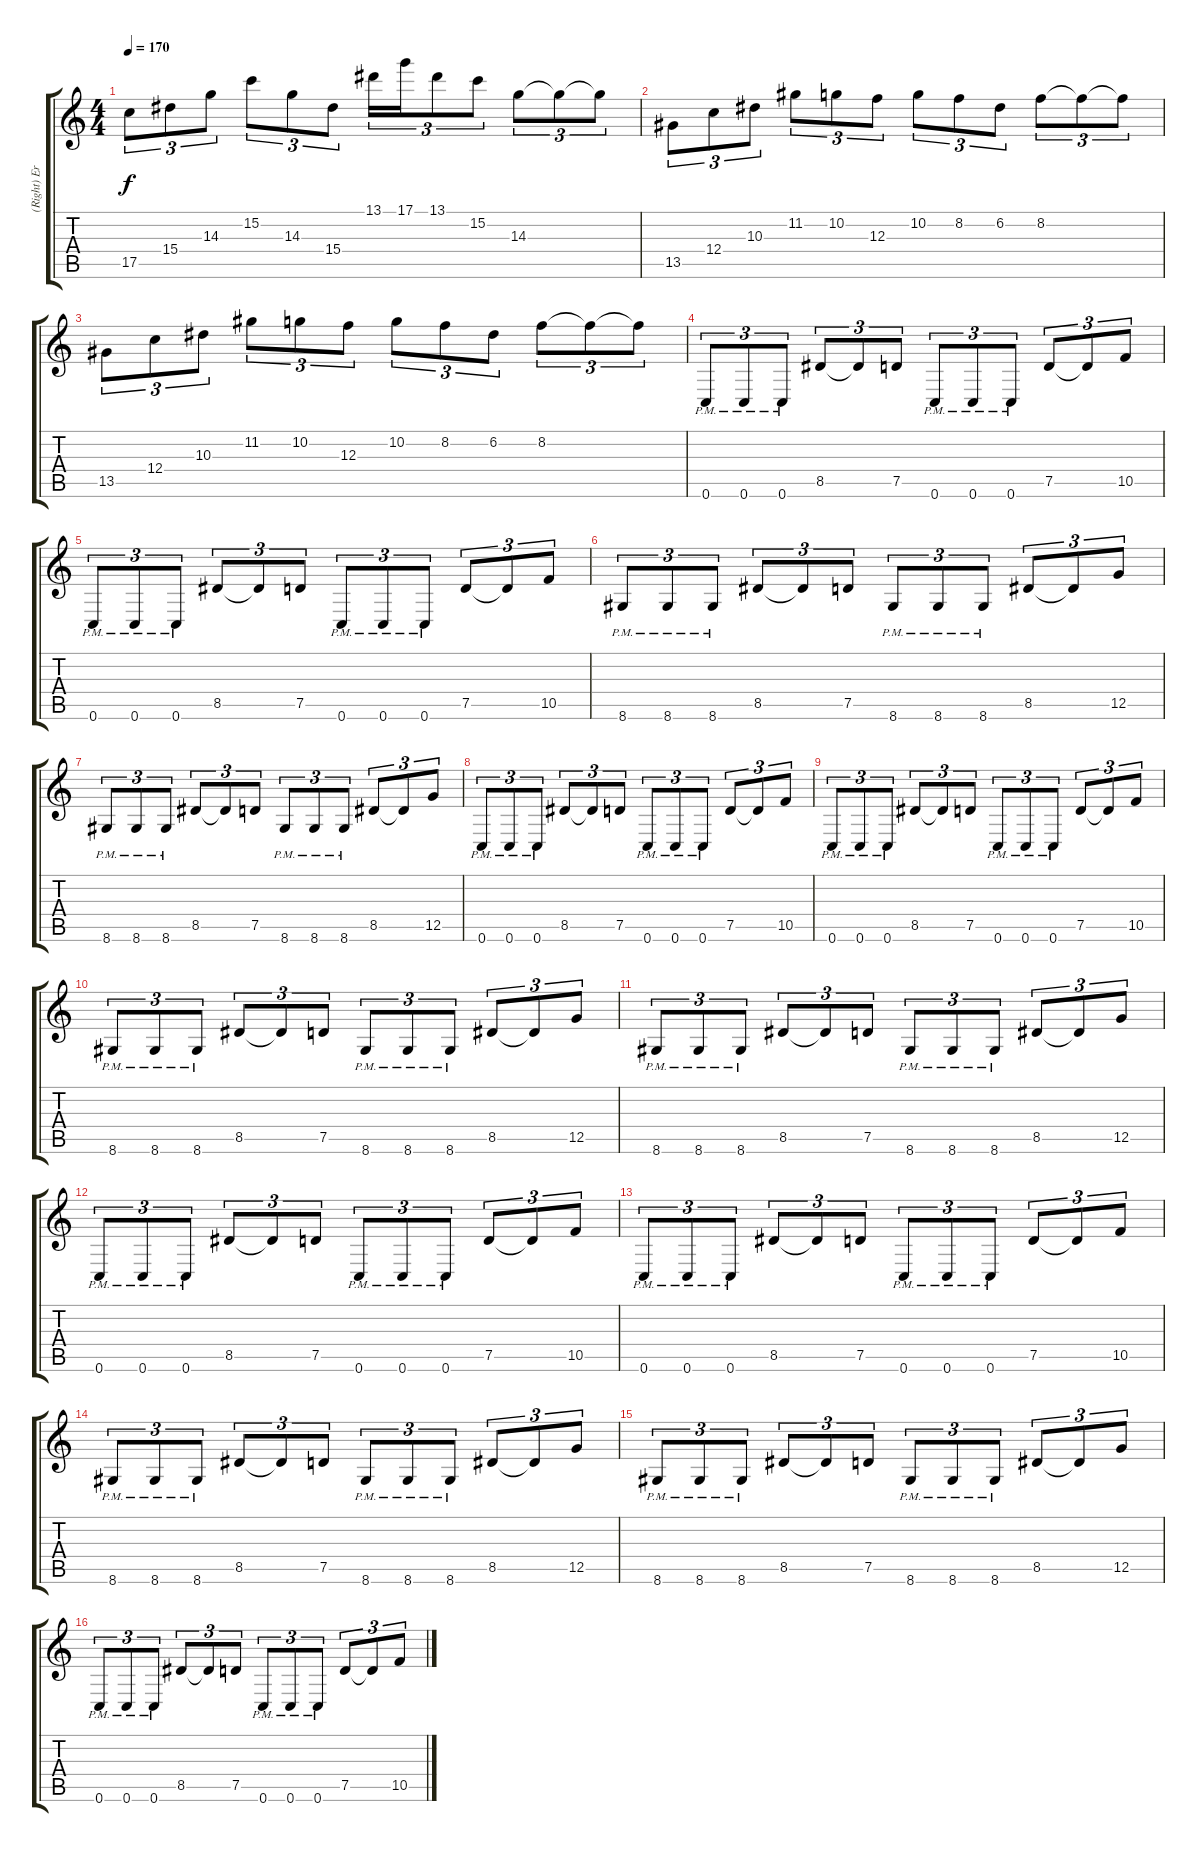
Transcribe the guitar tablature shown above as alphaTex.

\track ("(Right) Ernie" "(Right) Er") {instrument distortionguitar}
\staff {score tabs}
\tuning (D4 A3 F3 C3 G2 C2) {hide}
\ts (4 4)
\tempo 170
\clef g2
\ks c
17.5.8{tu (3 2) dy f} 15.4.8{tu (3 2)} 14.3.8{tu (3 2)} 15.2.8{tu (3 2)} 14.3.8{tu (3 2)} 15.4.8{tu (3 2)} 13.1.16{tu (3 2)} 17.1.16{tu (3 2)} 13.1.8{tu (3 2)} 15.2.8{tu (3 2)} 14.3.8{tu (3 2)} 14.3{t}.8{tu (3 2)} 14.3{t}.8{tu (3 2)} |
13.5.8{tu (3 2)} 12.4.8{tu (3 2)} 10.3.8{tu (3 2)} 11.2.8{tu (3 2)} 10.2.8{tu (3 2)} 12.3.8{tu (3 2)} 10.2.8{tu (3 2)} 8.2.8{tu (3 2)} 6.2.8{tu (3 2)} 8.2.8{tu (3 2)} 8.2{t}.8{tu (3 2)} 8.2{t}.8{tu (3 2)} |
13.5.8{tu (3 2)} 12.4.8{tu (3 2)} 10.3.8{tu (3 2)} 11.2.8{tu (3 2)} 10.2.8{tu (3 2)} 12.3.8{tu (3 2)} 10.2.8{tu (3 2)} 8.2.8{tu (3 2)} 6.2.8{tu (3 2)} 8.2.8{tu (3 2)} 8.2{t}.8{tu (3 2)} 8.2{t}.8{tu (3 2)} |
0.6{pm}.8{tu (3 2) balance 16 instrument distortionguitar} 0.6{pm}.8{tu (3 2)} 0.6{pm}.8{tu (3 2)} 8.5.8{tu (3 2)} 8.5{t}.8{tu (3 2)} 7.5.8{tu (3 2)} 0.6{pm}.8{tu (3 2)} 0.6{pm}.8{tu (3 2)} 0.6{pm}.8{tu (3 2)} 7.5.8{tu (3 2)} 7.5{t}.8{tu (3 2)} 10.5.8{tu (3 2)} |
0.6{pm}.8{tu (3 2)} 0.6{pm}.8{tu (3 2)} 0.6{pm}.8{tu (3 2)} 8.5.8{tu (3 2)} 8.5{t}.8{tu (3 2)} 7.5.8{tu (3 2)} 0.6{pm}.8{tu (3 2)} 0.6{pm}.8{tu (3 2)} 0.6{pm}.8{tu (3 2)} 7.5.8{tu (3 2)} 7.5{t}.8{tu (3 2)} 10.5.8{tu (3 2)} |
8.6{pm}.8{tu (3 2)} 8.6{pm}.8{tu (3 2)} 8.6{pm}.8{tu (3 2)} 8.5.8{tu (3 2)} 8.5{t}.8{tu (3 2)} 7.5.8{tu (3 2)} 8.6{pm}.8{tu (3 2)} 8.6{pm}.8{tu (3 2)} 8.6{pm}.8{tu (3 2)} 8.5.8{tu (3 2)} 8.5{t}.8{tu (3 2)} 12.5.8{tu (3 2)} |
8.6{pm}.8{tu (3 2)} 8.6{pm}.8{tu (3 2)} 8.6{pm}.8{tu (3 2)} 8.5.8{tu (3 2)} 8.5{t}.8{tu (3 2)} 7.5.8{tu (3 2)} 8.6{pm}.8{tu (3 2)} 8.6{pm}.8{tu (3 2)} 8.6{pm}.8{tu (3 2)} 8.5.8{tu (3 2)} 8.5{t}.8{tu (3 2)} 12.5.8{tu (3 2)} |
0.6{pm}.8{tu (3 2)} 0.6{pm}.8{tu (3 2)} 0.6{pm}.8{tu (3 2)} 8.5.8{tu (3 2)} 8.5{t}.8{tu (3 2)} 7.5.8{tu (3 2)} 0.6{pm}.8{tu (3 2)} 0.6{pm}.8{tu (3 2)} 0.6{pm}.8{tu (3 2)} 7.5.8{tu (3 2)} 7.5{t}.8{tu (3 2)} 10.5.8{tu (3 2)} |
0.6{pm}.8{tu (3 2)} 0.6{pm}.8{tu (3 2)} 0.6{pm}.8{tu (3 2)} 8.5.8{tu (3 2)} 8.5{t}.8{tu (3 2)} 7.5.8{tu (3 2)} 0.6{pm}.8{tu (3 2)} 0.6{pm}.8{tu (3 2)} 0.6{pm}.8{tu (3 2)} 7.5.8{tu (3 2)} 7.5{t}.8{tu (3 2)} 10.5.8{tu (3 2)} |
8.6{pm}.8{tu (3 2)} 8.6{pm}.8{tu (3 2)} 8.6{pm}.8{tu (3 2)} 8.5.8{tu (3 2)} 8.5{t}.8{tu (3 2)} 7.5.8{tu (3 2)} 8.6{pm}.8{tu (3 2)} 8.6{pm}.8{tu (3 2)} 8.6{pm}.8{tu (3 2)} 8.5.8{tu (3 2)} 8.5{t}.8{tu (3 2)} 12.5.8{tu (3 2)} |
8.6{pm}.8{tu (3 2)} 8.6{pm}.8{tu (3 2)} 8.6{pm}.8{tu (3 2)} 8.5.8{tu (3 2)} 8.5{t}.8{tu (3 2)} 7.5.8{tu (3 2)} 8.6{pm}.8{tu (3 2)} 8.6{pm}.8{tu (3 2)} 8.6{pm}.8{tu (3 2)} 8.5.8{tu (3 2)} 8.5{t}.8{tu (3 2)} 12.5.8{tu (3 2)} |
0.6{pm}.8{tu (3 2)} 0.6{pm}.8{tu (3 2)} 0.6{pm}.8{tu (3 2)} 8.5.8{tu (3 2)} 8.5{t}.8{tu (3 2)} 7.5.8{tu (3 2)} 0.6{pm}.8{tu (3 2)} 0.6{pm}.8{tu (3 2)} 0.6{pm}.8{tu (3 2)} 7.5.8{tu (3 2)} 7.5{t}.8{tu (3 2)} 10.5.8{tu (3 2)} |
0.6{pm}.8{tu (3 2)} 0.6{pm}.8{tu (3 2)} 0.6{pm}.8{tu (3 2)} 8.5.8{tu (3 2)} 8.5{t}.8{tu (3 2)} 7.5.8{tu (3 2)} 0.6{pm}.8{tu (3 2)} 0.6{pm}.8{tu (3 2)} 0.6{pm}.8{tu (3 2)} 7.5.8{tu (3 2)} 7.5{t}.8{tu (3 2)} 10.5.8{tu (3 2)} |
8.6{pm}.8{tu (3 2)} 8.6{pm}.8{tu (3 2)} 8.6{pm}.8{tu (3 2)} 8.5.8{tu (3 2)} 8.5{t}.8{tu (3 2)} 7.5.8{tu (3 2)} 8.6{pm}.8{tu (3 2)} 8.6{pm}.8{tu (3 2)} 8.6{pm}.8{tu (3 2)} 8.5.8{tu (3 2)} 8.5{t}.8{tu (3 2)} 12.5.8{tu (3 2)} |
8.6{pm}.8{tu (3 2)} 8.6{pm}.8{tu (3 2)} 8.6{pm}.8{tu (3 2)} 8.5.8{tu (3 2)} 8.5{t}.8{tu (3 2)} 7.5.8{tu (3 2)} 8.6{pm}.8{tu (3 2)} 8.6{pm}.8{tu (3 2)} 8.6{pm}.8{tu (3 2)} 8.5.8{tu (3 2)} 8.5{t}.8{tu (3 2)} 12.5.8{tu (3 2)} |
0.6{pm}.8{tu (3 2)} 0.6{pm}.8{tu (3 2)} 0.6{pm}.8{tu (3 2)} 8.5.8{tu (3 2)} 8.5{t}.8{tu (3 2)} 7.5.8{tu (3 2)} 0.6{pm}.8{tu (3 2)} 0.6{pm}.8{tu (3 2)} 0.6{pm}.8{tu (3 2)} 7.5.8{tu (3 2)} 7.5{t}.8{tu (3 2)} 10.5.8{tu (3 2)}
